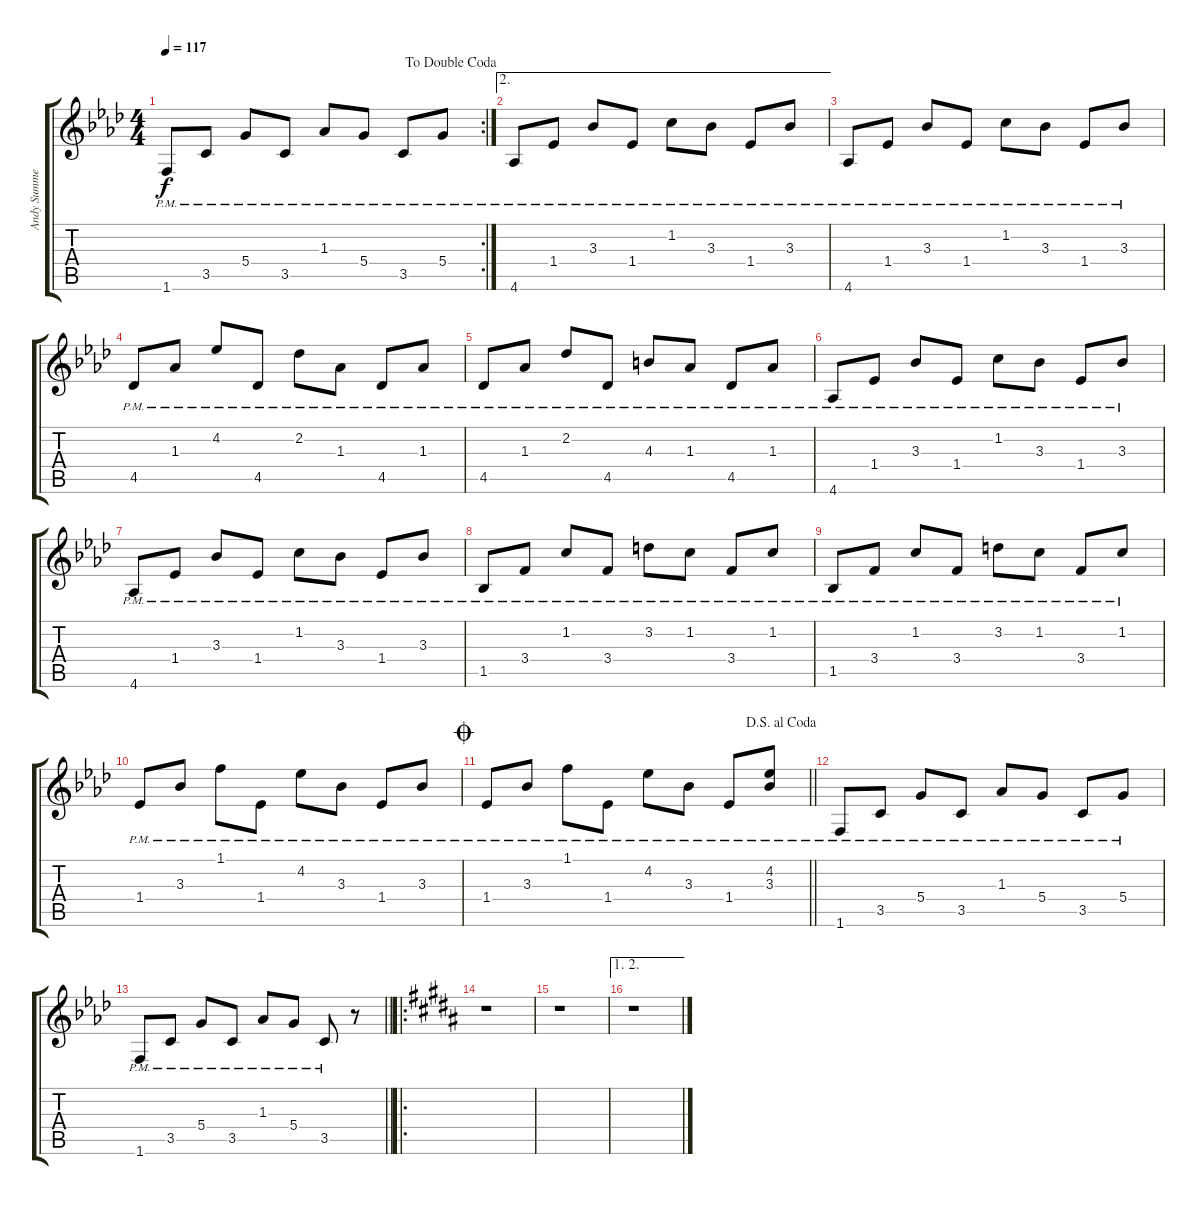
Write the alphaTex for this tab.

\track ("Andy Summers - Capo on 1" "Andy Summe") {instrument electricguitarjazz}
\staff {score tabs}
\tuning (E4 B3 G3 D3 A2 E2) {hide}
\rc 2
\ts (4 4)
\jump dadoublecoda
\tempo 117
\clef g2
\ks ab
1.6{pm}.8{dy f} 3.5{pm}.8 5.4{pm}.8 3.5{pm}.8 1.3{pm}.8 5.4{pm}.8 3.5{pm}.8 5.4{pm}.8 |
\ae 2
4.6{pm}.8 1.4{pm}.8 3.3{pm}.8 1.4{pm}.8 1.2{pm}.8 3.3{pm}.8 1.4{pm}.8 3.3{pm}.8 |
4.6{pm}.8 1.4{pm}.8 3.3{pm}.8 1.4{pm}.8 1.2{pm}.8 3.3{pm}.8 1.4{pm}.8 3.3{pm}.8 |
4.5{pm}.8 1.3{pm}.8 4.2{pm}.8 4.5{pm}.8 2.2{pm}.8 1.3{pm}.8 4.5{pm}.8 1.3{pm}.8 |
4.5{pm}.8 1.3{pm}.8 2.2{pm}.8 4.5{pm}.8 4.3{pm}.8 1.3{pm}.8 4.5{pm}.8 1.3{pm}.8 |
4.6{pm}.8 1.4{pm}.8 3.3{pm}.8 1.4{pm}.8 1.2{pm}.8 3.3{pm}.8 1.4{pm}.8 3.3{pm}.8 |
4.6{pm}.8 1.4{pm}.8 3.3{pm}.8 1.4{pm}.8 1.2{pm}.8 3.3{pm}.8 1.4{pm}.8 3.3{pm}.8 |
1.5{pm}.8 3.4{pm}.8 1.2{pm}.8 3.4{pm}.8 3.2{pm}.8 1.2{pm}.8 3.4{pm}.8 1.2{pm}.8 |
1.5{pm}.8 3.4{pm}.8 1.2{pm}.8 3.4{pm}.8 3.2{pm}.8 1.2{pm}.8 3.4{pm}.8 1.2{pm}.8 |
1.4{pm}.8 3.3{pm}.8 1.1{pm}.8 1.4{pm}.8 4.2{pm}.8 3.3{pm}.8 1.4{pm}.8 3.3{pm}.8 |
\jump coda
\jump dalsegnoalcoda
\barLineRight lightlight
1.4{pm}.8 3.3{pm}.8 1.1{pm}.8 1.4{pm}.8 4.2{pm}.8 3.3{pm}.8 1.4{pm}.8 (4.2{pm} 3.3{pm}).8 |
1.6{pm}.8 3.5{pm}.8 5.4{pm}.8 3.5{pm}.8 1.3{pm}.8 5.4{pm}.8 3.5{pm}.8 5.4{pm}.8 |
\barLineRight lightlight
1.6{pm}.8 3.5{pm}.8 5.4{pm}.8 3.5{pm}.8 1.3{pm}.8 5.4{pm}.8 3.5{pm}.8 r.8 |
\ro
\ks b
r.1 |
\ks g#minor
r.1 |
\ae (1 2)
r.1
